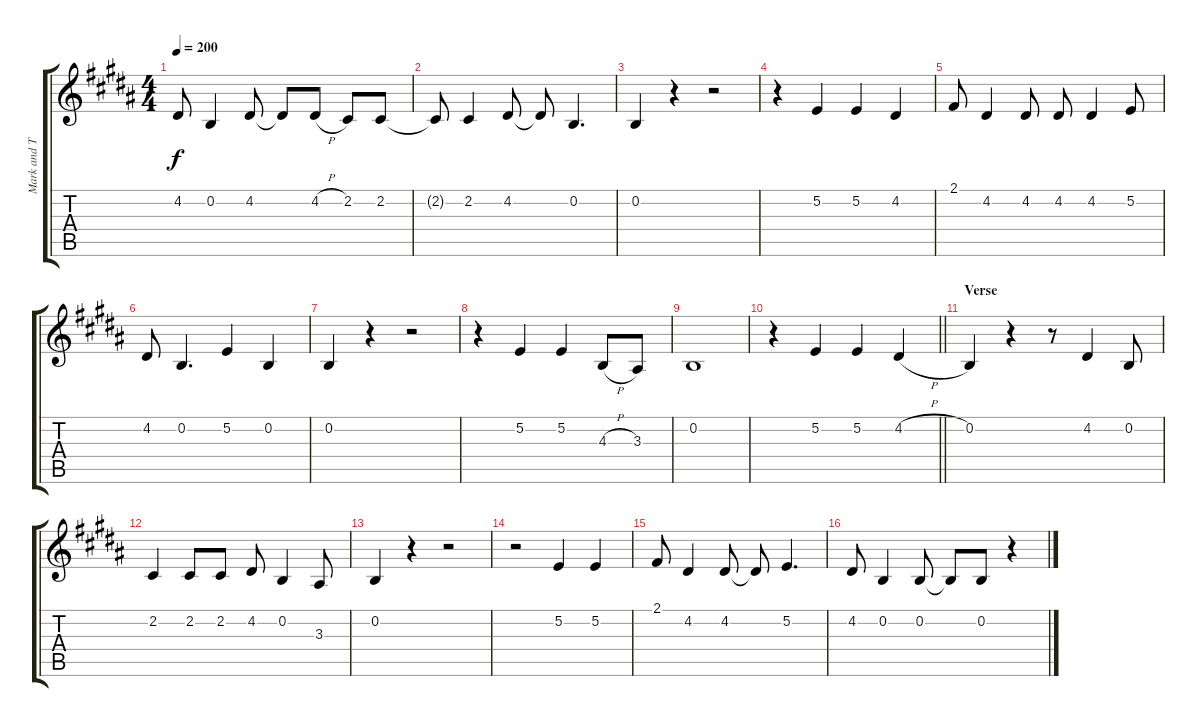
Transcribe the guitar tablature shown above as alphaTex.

\track ("Mark and Tom (Vocal)" "Mark and T") {instrument oboe}
\staff {score tabs}
\tuning (E4 B3 G3 D3 A2 E2) {hide}
\ts (4 4)
\tempo 200
\clef g2
\ks b
4.2.8{dy f} 0.2.4 4.2.8 4.2{t}.8 4.2{h}.8 2.2.8 2.2.8 |
2.2{t}.8 2.2.4 4.2.8 4.2{t}.8 0.2.4{d} |
0.2.4 r.4 r.2 |
r.4 5.2.4 5.2.4 4.2.4 |
2.1.8 4.2.4 4.2.8 4.2.8 4.2.4 5.2.8 |
4.2.8 0.2.4{d} 5.2.4 0.2.4 |
0.2.4 r.4 r.2 |
r.4 5.2.4 5.2.4 4.3{h}.8 3.3.8 |
0.2.1 |
\barLineRight lightlight
r.4 5.2.4 5.2.4 4.2{h}.4 |
\section ("" "Verse")
0.2.4 r.4 r.8 4.2.4 0.2.8 |
2.2.4 2.2.8 2.2.8 4.2.8 0.2.4 3.3.8 |
0.2.4 r.4 r.2 |
r.2 5.2.4 5.2.4 |
2.1.8 4.2.4 4.2.8 4.2{t}.8 5.2.4{d} |
4.2.8 0.2.4 0.2.8 0.2{t}.8 0.2.8 r.4
